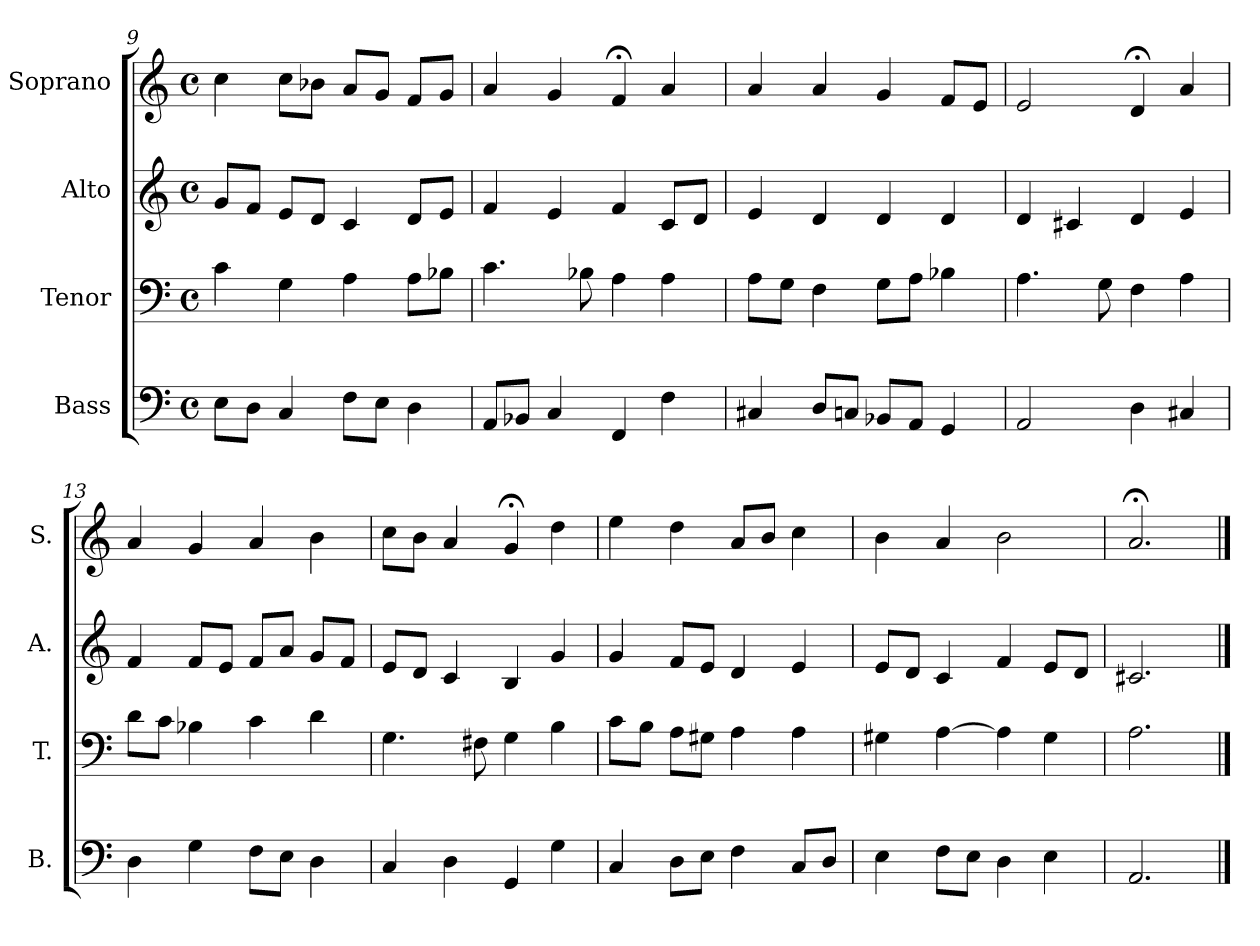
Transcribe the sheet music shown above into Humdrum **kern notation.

**kern	**kern	**kern	**kern
*part4	*part3	*part2	*part1
*staff4	*staff3	*staff2	*staff1
*I"Bass	*I"Tenor	*I"Alto	*I"Soprano
*I'B.	*I'T.	*I'A.	*I'S.
*clefF4	*clefF4	*clefG2	*clefG2
*k[]	*k[]	*k[]	*k[]
*a:	*a:	*a:	*a:
*M4/4	*M4/4	*M4/4	*M4/4
*met(c)	*met(c)	*met(c)	*met(c)
=9	=9	=9	=9
8E\L	4c\	8g/L	4cc\
8D\J	.	8f/J	.
4C/	4G\	8e/L	8cc\L
.	.	8d/J	8b-X\J
8F\L	4A\	4c/	8a/L
8E\J	.	.	8g/J
4D\	8A\L	8d/L	8f/L
.	8B-X\J	8e/J	8g/J
=10	=10	=10	=10
8AA/L	4.c\	4f/	4a/
8BB-X/J	.	.	.
4C/	.	4e/	4g/
.	8B-X\	.	.
4FF/	4A\	4f/	4f;</
4F\	4A\	8c/L	4a/
.	.	8d/J	.
=11	=11	=11	=11
4C#X/	8A\L	4e/	4a/
.	8G\J	.	.
8D/L	4F\	4d/	4a/
8Cn/J	.	.	.
8BB-X/L	8G\L	4d/	4g/
8AA/J	8A\J	.	.
4GG/	4B-X\	4d/	8f/L
.	.	.	8e/J
!!LO:PB:g=z
=12	=12	=12	=12
2AA/	4.A\	4d/	2e/
.	.	4c#X/	.
.	8G\	.	.
4D\	4F\	4d/	4d;</
4C#X/	4A\	4e/	4a/
=13	=13	=13	=13
4D\	8d\L	4f/	4a/
.	8c\J	.	.
4G\	4B-X\	8f/L	4g/
.	.	8e/J	.
8F\L	4c\	8f/L	4a/
8E\J	.	8a/J	.
4D\	4d\	8g/L	4b\
.	.	8f/J	.
=14	=14	=14	=14
4C/	4.G\	8e/L	8cc\L
.	.	8d/J	8b\J
4D\	.	4c/	4a/
.	8F#X\	.	.
4GG/	4G\	4B/	4g;</
4G\	4B\	4g/	4dd\
!!LO:LB:g=z
=15	=15	=15	=15
4C/	8c\L	4g/	4ee\
.	8B\J	.	.
8D\L	8A\L	8f/L	4dd\
8E\J	8G#X\J	8e/J	.
4F\	4A\	4d/	8a/L
.	.	.	8b/J
8C/L	4A\	4e/	4cc\
8D/J	.	.	.
=16	=16	=16	=16
4E\	4G#X\	8e/L	4b\
.	.	8d/J	.
8F\L	[4A\	4c/	4a/
8E\J	.	.	.
4D\	4A\]	4f/	2b\
4E\	4G#\	8e/L	.
.	.	8d/J	.
=17	=17	=17	=17
2.AA/	2.A\	2.c#X/	2.a;</
==	==	==	==
*-	*-	*-	*-
